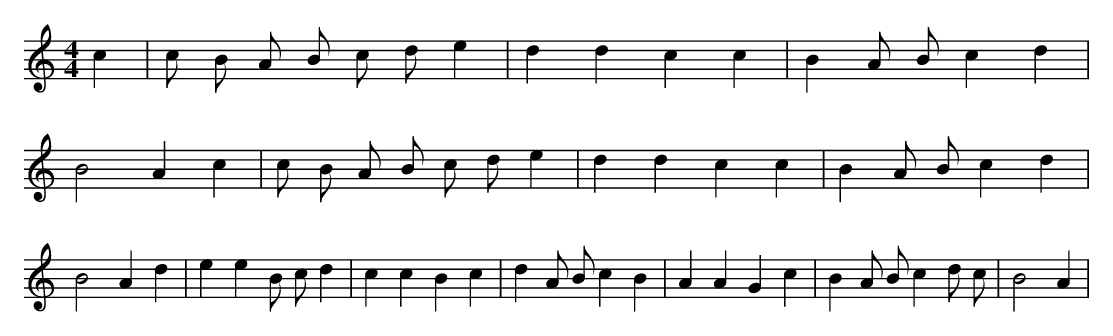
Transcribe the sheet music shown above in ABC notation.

X:1
M:4/4
L:1/8
K:C
c2 | c B A B c d e2 | d2 d2 c2 c2 | B2 A B c2 d2 | B4 A2 c2 | c B A B c d e2 | d2 d2 c2 c2 | B2 A B c2 d2 | B4 A2 d2 | e2 e2 B c d2 | c2 c2 B2 c2 | d2 A B c2 B2 | A2 A2 G2 c2 | B2 A B c2 d c | B4 A2 |
